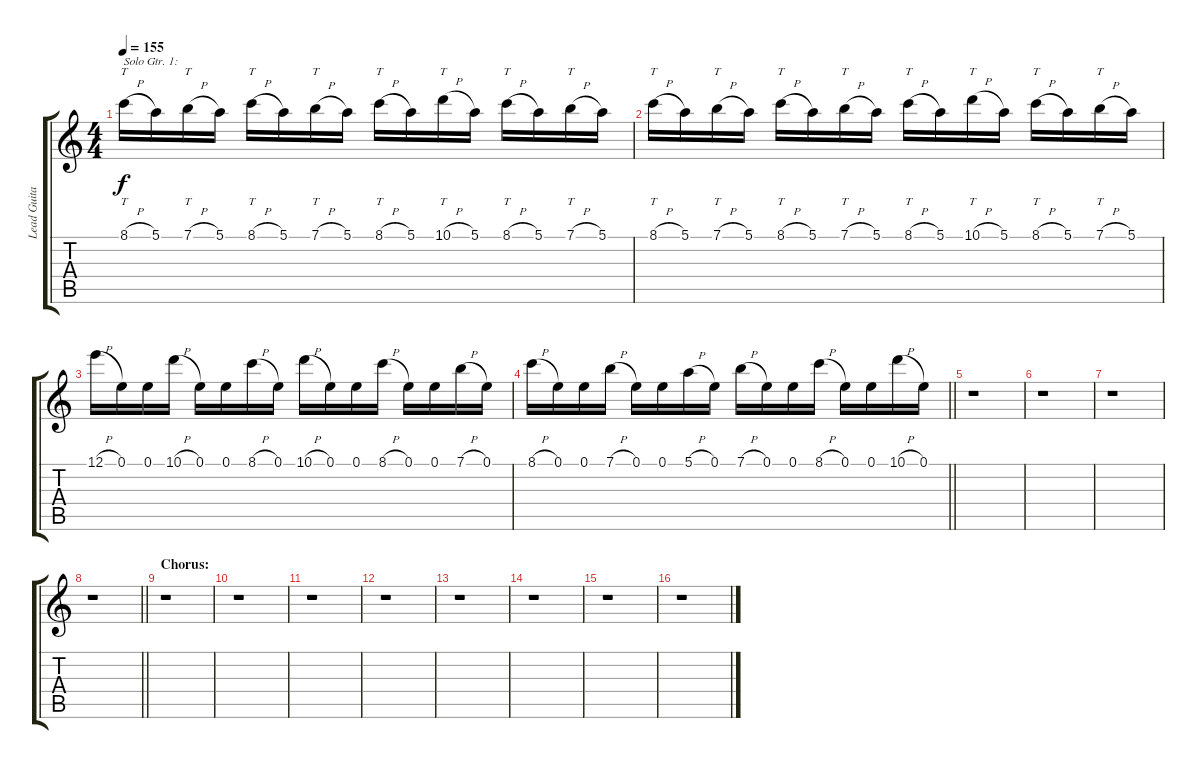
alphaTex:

\track ("Lead Guitar I" "Lead Guita") {instrument distortionguitar}
\staff {score tabs}
\tuning (E4 B3 G3 D3 A2 E2) {hide}
\ts (4 4)
\tempo 155
\clef g2
\ks c
8.1{h}.16{tt txt "Solo Gtr. 1:" dy f} 5.1.16 7.1{h}.16{tt} 5.1.16 8.1{h}.16{tt} 5.1.16 7.1{h}.16{tt} 5.1.16 8.1{h}.16{tt} 5.1.16 10.1{h}.16{tt} 5.1.16 8.1{h}.16{tt} 5.1.16 7.1{h}.16{tt} 5.1.16 |
8.1{h}.16{tt} 5.1.16 7.1{h}.16{tt} 5.1.16 8.1{h}.16{tt} 5.1.16 7.1{h}.16{tt} 5.1.16 8.1{h}.16{tt} 5.1.16 10.1{h}.16{tt} 5.1.16 8.1{h}.16{tt} 5.1.16 7.1{h}.16{tt} 5.1.16 |
12.1{h}.16 0.1.16 0.1.16 10.1{h}.16 0.1.16 0.1.16 8.1{h}.16 0.1.16 10.1{h}.16 0.1.16 0.1.16 8.1{h}.16 0.1.16 0.1.16 7.1{h}.16 0.1.16 |
\barLineRight lightlight
8.1{h}.16 0.1.16 0.1.16 7.1{h}.16 0.1.16 0.1.16 5.1{h}.16 0.1.16 7.1{h}.16 0.1.16 0.1.16 8.1{h}.16 0.1.16 0.1.16 10.1{h}.16 0.1.16 |
r.1 |
r.1 |
r.1 |
\barLineRight lightlight
r.1 |
\section ("" "Chorus:")
r.1 |
r.1 |
r.1 |
r.1 |
r.1 |
r.1 |
r.1 |
r.1
